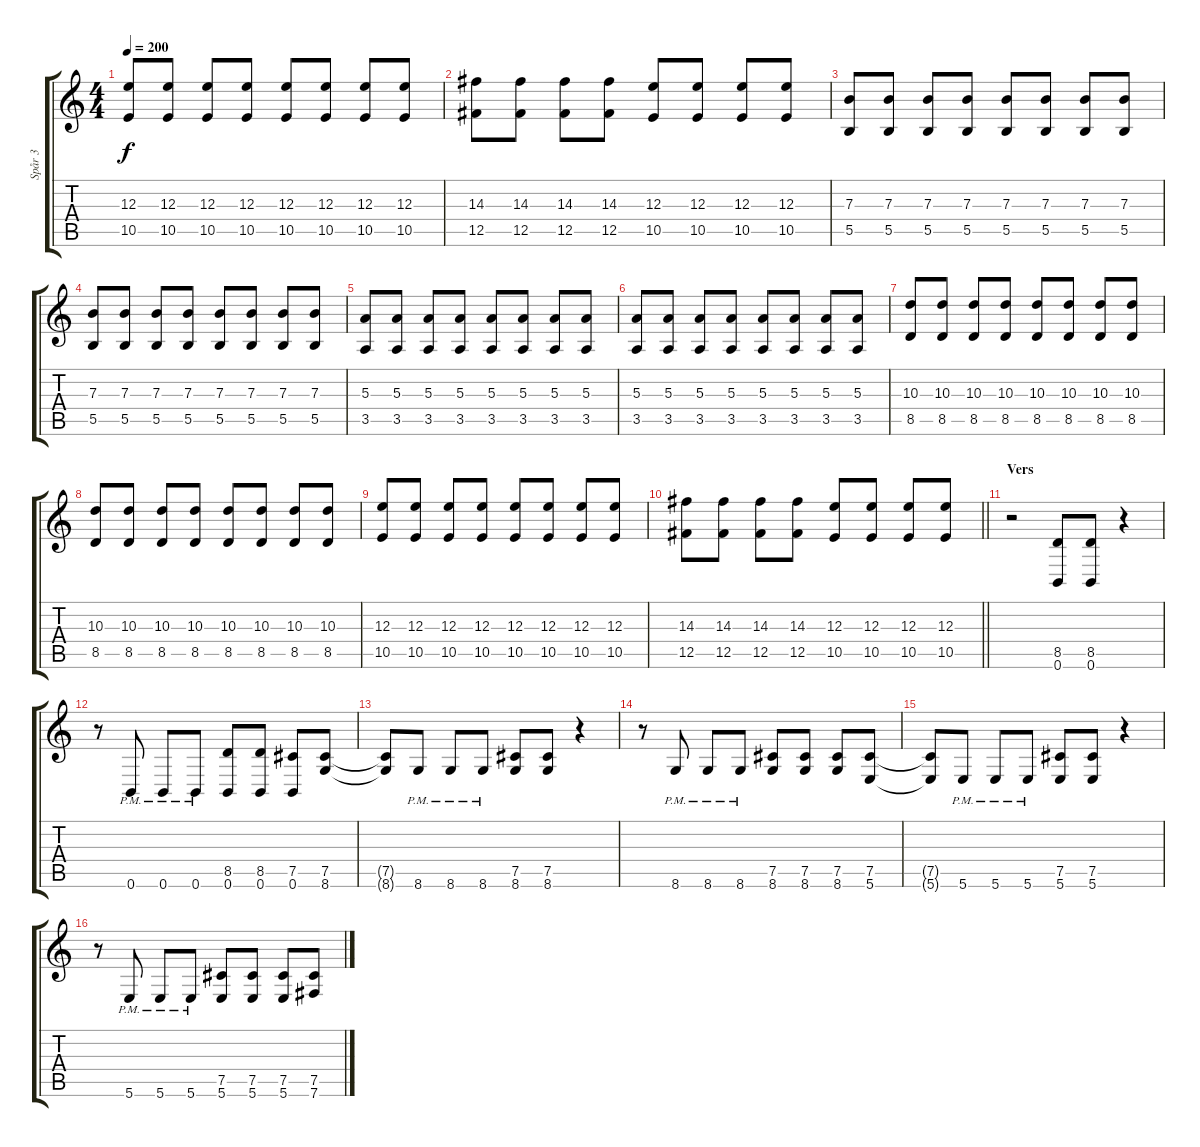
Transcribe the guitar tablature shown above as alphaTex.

\track ("Spår 3" "Spår 3") {instrument distortionguitar}
\staff {score tabs}
\tuning (Db4 Ab3 E3 B2 Gb2 B1) {hide}
\ts (4 4)
\tempo 200
\clef g2
\ks c
(12.3 10.5).8{dy f} (12.3 10.5).8 (12.3 10.5).8 (12.3 10.5).8 (12.3 10.5).8 (12.3 10.5).8 (12.3 10.5).8 (12.3 10.5).8 |
(14.3 12.5).8 (14.3 12.5).8 (14.3 12.5).8 (14.3 12.5).8 (12.3 10.5).8 (12.3 10.5).8 (12.3 10.5).8 (12.3 10.5).8 |
(7.3 5.5).8 (7.3 5.5).8 (7.3 5.5).8 (7.3 5.5).8 (7.3 5.5).8 (7.3 5.5).8 (7.3 5.5).8 (7.3 5.5).8 |
(7.3 5.5).8 (7.3 5.5).8 (7.3 5.5).8 (7.3 5.5).8 (7.3 5.5).8 (7.3 5.5).8 (7.3 5.5).8 (7.3 5.5).8 |
(5.3 3.5).8 (5.3 3.5).8 (5.3 3.5).8 (5.3 3.5).8 (5.3 3.5).8 (5.3 3.5).8 (5.3 3.5).8 (5.3 3.5).8 |
(5.3 3.5).8 (5.3 3.5).8 (5.3 3.5).8 (5.3 3.5).8 (5.3 3.5).8 (5.3 3.5).8 (5.3 3.5).8 (5.3 3.5).8 |
(10.3 8.5).8 (10.3 8.5).8 (10.3 8.5).8 (10.3 8.5).8 (10.3 8.5).8 (10.3 8.5).8 (10.3 8.5).8 (10.3 8.5).8 |
(10.3 8.5).8 (10.3 8.5).8 (10.3 8.5).8 (10.3 8.5).8 (10.3 8.5).8 (10.3 8.5).8 (10.3 8.5).8 (10.3 8.5).8 |
(12.3 10.5).8 (12.3 10.5).8 (12.3 10.5).8 (12.3 10.5).8 (12.3 10.5).8 (12.3 10.5).8 (12.3 10.5).8 (12.3 10.5).8 |
\barLineRight lightlight
(14.3 12.5).8 (14.3 12.5).8 (14.3 12.5).8 (14.3 12.5).8 (12.3 10.5).8 (12.3 10.5).8 (12.3 10.5).8 (12.3 10.5).8 |
\section ("" "Vers")
r.2 (8.5 0.6).8 (8.5 0.6).8 r.4 |
r.8 0.6{pm}.8 0.6{pm}.8 0.6{pm}.8 (8.5 0.6).8 (8.5 0.6).8 (7.5 0.6).8 (7.5 8.6).8 |
(7.5{t} 8.6{t}).8 8.6{pm}.8 8.6{pm}.8 8.6{pm}.8 (7.5 8.6).8 (7.5 8.6).8 r.4 |
r.8 8.6{pm}.8 8.6{pm}.8 8.6{pm}.8 (7.5 8.6).8 (7.5 8.6).8 (7.5 8.6).8 (7.5 5.6).8 |
(7.5{t} 5.6{t}).8 5.6{pm}.8 5.6{pm}.8 5.6{pm}.8 (7.5 5.6).8 (7.5 5.6).8 r.4 |
r.8 5.6{pm}.8 5.6{pm}.8 5.6{pm}.8 (7.5 5.6).8 (7.5 5.6).8 (7.5 5.6).8 (7.5 7.6).8
